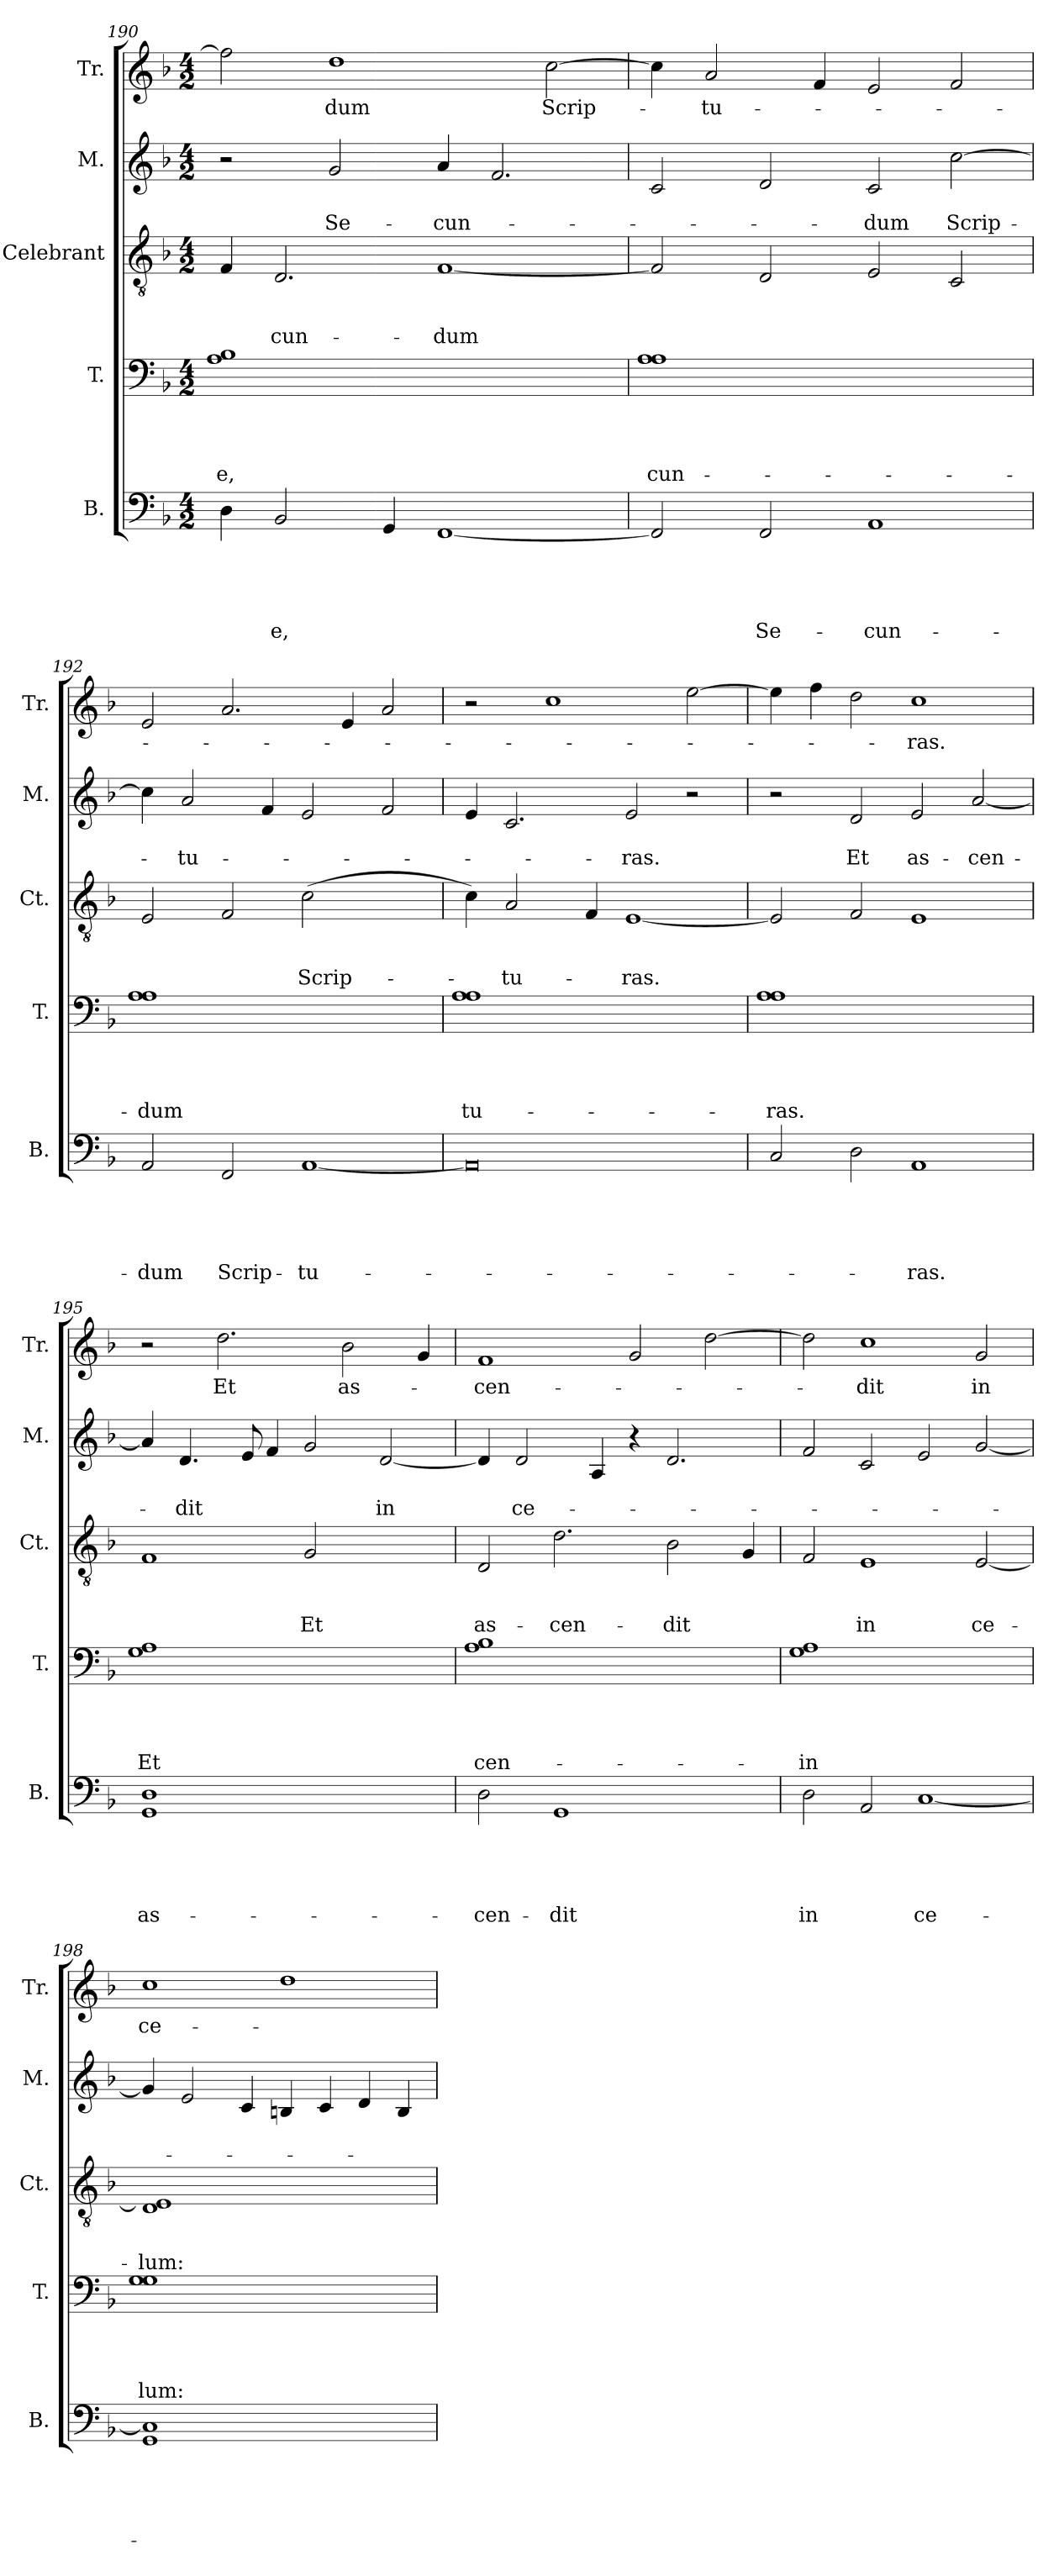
**kern	**text	**text	**text	**text	**text	**kern	**text	**text	**text	**text	**kern	**text	**text	**text	**kern	**text	**text	**kern	**text
*part5	*part5	*part5	*part5	*part5	*part5	*part4	*part4	*part4	*part4	*part4	*part3	*part3	*part3	*part3	*part2	*part2	*part2	*part1	*part1
*staff5	*staff5	*staff5	*staff5	*staff5	*staff5	*staff4	*staff4	*staff4	*staff4	*staff4	*staff3	*staff3	*staff3	*staff3	*staff2	*staff2	*staff2	*staff1	*staff1
*I"B.	*	*	*	*	*	*I"T.	*	*	*	*	*I"Celebrant	*	*	*	*I"M.	*	*	*I"Tr.	*
*I'B.	*	*	*	*	*	*I'T.	*	*	*	*	*I'Ct.	*	*	*	*I'M.	*	*	*I'Tr.	*
*clefF4	*	*	*	*	*	*clefF4	*	*	*	*	*clefGv2	*	*	*	*clefG2	*	*	*clefG2	*
*k[b-]	*	*	*	*	*	*k[b-]	*	*	*	*	*k[b-]	*	*	*	*k[b-]	*	*	*k[b-]	*
*F:	*	*	*	*	*	*F:	*	*	*	*	*F:	*	*	*	*F:	*	*	*F:	*
*M4/2	*	*	*	*	*	*M4/2	*	*	*	*	*M4/2	*	*	*	*M4/2	*	*	*M4/2	*
=190	=190	=190	=190	=190	=190	=190	=190	=190	=190	=190	=190	=190	=190	=190	=190	=190	=190	=190	=190
!	!	!	!	!	!	!	!	!	!	!LO:LY:b	!	!	!	!	!	!	!	!	!
4D\	.	.	.	.	.	1A 1B-	.	.	.	-e,	4F/	.	.	.	2r	.	.	2ff\]	.
!	!	!	!	!	!LO:LY:b	!	!	!	!	!	!	!	!	!LO:LY:b	!	!	!	!	!
2BB-/	.	.	.	.	-e,	.	.	.	.	.	2.D/	.	.	-cun-	.	.	.	.	.
!	!	!	!	!	!	!	!	!	!	!	!	!	!	!	!	!	!LO:LY:b	!	!LO:LY:b
.	.	.	.	.	.	.	.	.	.	.	.	.	.	.	2g/	.	Se-	1dd	-dum
4GG/	.	.	.	.	.	.	.	.	.	.	.	.	.	.	.	.	.	.	.
!	!	!	!	!	!	!	!	!	!	!	!	!	!	!LO:LY:b	!	!	!LO:LY:b	!	!
[<1FF	.	.	.	.	.	1ryy	.	.	.	.	[<1F	.	.	-dum	4a/	.	-cun-	.	.
.	.	.	.	.	.	.	.	.	.	.	.	.	.	.	2.f/	.	.	.	.
!	!	!	!	!	!	!	!	!	!	!	!	!	!	!	!	!	!	!	!LO:LY:b
.	.	.	.	.	.	.	.	.	.	.	.	.	.	.	.	.	.	[>2cc\	Scrip-
=191	=191	=191	=191	=191	=191	=191	=191	=191	=191	=191	=191	=191	=191	=191	=191	=191	=191	=191	=191
!	!	!	!	!	!	!	!	!	!	!LO:LY:b	!	!	!	!	!	!	!	!	!
2FF/]	.	.	.	.	.	1A 1A	.	.	.	-cun-	2F/]	.	.	.	2c/	.	.	4cc\]	.
!	!	!	!	!	!	!	!	!	!	!	!	!	!	!	!	!	!	!	!LO:LY:b
.	.	.	.	.	.	.	.	.	.	.	.	.	.	.	.	.	.	2a/	-tu-
!	!	!	!	!	!LO:LY:b	!	!	!	!	!	!	!	!	!	!	!	!	!	!
2FF/	.	.	.	.	Se-	.	.	.	.	.	2D/	.	.	.	2d/	.	.	.	.
.	.	.	.	.	.	.	.	.	.	.	.	.	.	.	.	.	.	4f/	.
!	!	!	!	!	!LO:LY:b	!	!	!	!	!	!	!	!	!	!	!	!LO:LY:b	!	!
1AA	.	.	.	.	-cun-	1ryy	.	.	.	.	2E/	.	.	.	2c/	.	-dum	2e/	.
!	!	!	!	!	!	!	!	!	!	!	!	!	!	!	!	!	!LO:LY:b	!	!
.	.	.	.	.	.	.	.	.	.	.	2C/	.	.	.	[>2cc\	.	Scrip-	2f/	.
=192	=192	=192	=192	=192	=192	=192	=192	=192	=192	=192	=192	=192	=192	=192	=192	=192	=192	=192	=192
!	!	!	!	!	!LO:LY:b	!	!	!	!	!LO:LY:b	!	!	!	!	!	!	!	!	!
2AA/	.	.	.	.	-dum	1A 1A	.	.	.	-dum	2E/	.	.	.	4cc\]	.	.	2e/	.
!	!	!	!	!	!	!	!	!	!	!	!	!	!	!	!	!	!LO:LY:b	!	!
.	.	.	.	.	.	.	.	.	.	.	.	.	.	.	2a/	.	-tu-	.	.
!	!	!	!	!	!LO:LY:b	!	!	!	!	!	!	!	!	!	!	!	!	!	!
2FF/	.	.	.	.	Scrip-	.	.	.	.	.	2F/	.	.	.	.	.	.	2.a/	.
.	.	.	.	.	.	.	.	.	.	.	.	.	.	.	4f/	.	.	.	.
!	!	!	!	!	!LO:LY:b	!	!	!	!	!	!	!	!	!LO:LY:b	!	!	!	!	!
[<1AA	.	.	.	.	-tu-	1ryy	.	.	.	.	(>2c\	.	.	Scrip-	2e/	.	.	.	.
.	.	.	.	.	.	.	.	.	.	.	.	.	.	.	.	.	.	4e/	.
.	.	.	.	.	.	.	.	.	.	.	2ryy	.	.	.	2f/	.	.	2a/	.
=193	=193	=193	=193	=193	=193	=193	=193	=193	=193	=193	=193	=193	=193	=193	=193	=193	=193	=193	=193
!	!	!	!	!	!	!	!	!	!	!LO:LY:b	!	!	!	!	!	!	!	!	!
0AA]	.	.	.	.	.	1A 1A	.	.	.	-tu-	4c\)	.	.	.	4e/	.	.	2r	.
!	!	!	!	!	!	!	!	!	!	!	!	!	!	!LO:LY:b	!	!	!	!	!
.	.	.	.	.	.	.	.	.	.	.	2A/	.	.	-tu-	2.c/	.	.	.	.
.	.	.	.	.	.	.	.	.	.	.	.	.	.	.	.	.	.	1cc	.
.	.	.	.	.	.	.	.	.	.	.	4F/	.	.	.	.	.	.	.	.
!	!	!	!	!	!	!	!	!	!	!	!	!	!	!LO:LY:b	!	!	!LO:LY:b	!	!
.	.	.	.	.	.	1ryy	.	.	.	.	[<1E	.	.	-ras.	2e/	.	-ras.	.	.
.	.	.	.	.	.	.	.	.	.	.	.	.	.	.	2r	.	.	[<2ee\	.
!!LO:LB:g=z
=194	=194	=194	=194	=194	=194	=194	=194	=194	=194	=194	=194	=194	=194	=194	=194	=194	=194	=194	=194
!	!	!	!	!	!	!	!	!	!	!LO:LY:b	!	!	!	!	!	!	!	!	!
2C/	.	.	.	.	.	1A 1A	.	.	.	-ras.	2E/]	.	.	.	2r	.	.	4ee\]	.
.	.	.	.	.	.	.	.	.	.	.	.	.	.	.	.	.	.	4ff\	.
!	!	!	!	!	!	!	!	!	!	!	!	!	!	!	!	!	!LO:LY:b	!	!
2D\	.	.	.	.	.	.	.	.	.	.	2F/	.	.	.	2d/	.	Et	2dd\	.
!	!	!	!	!	!LO:LY:b	!	!	!	!	!	!	!	!	!	!	!	!LO:LY:b	!	!LO:LY:b
1AA	.	.	.	.	-ras.	1ryy	.	.	.	.	1E	.	.	.	2e/	.	as-	1cc	-ras.
!	!	!	!	!	!	!	!	!	!	!	!	!	!	!	!	!	!LO:LY:b	!	!
.	.	.	.	.	.	.	.	.	.	.	.	.	.	.	[<2a/	.	-cen-	.	.
=195	=195	=195	=195	=195	=195	=195	=195	=195	=195	=195	=195	=195	=195	=195	=195	=195	=195	=195	=195
!	!	!	!	!	!LO:LY:b	!	!	!	!	!LO:LY:b	!	!	!	!	!	!	!	!	!
1GG 1D	.	.	.	.	as-	1G 1A	.	.	.	Et	1F	.	.	.	4a/]	.	.	2r	.
!	!	!	!	!	!	!	!	!	!	!	!	!	!	!	!	!	!LO:LY:b	!	!
.	.	.	.	.	.	.	.	.	.	.	.	.	.	.	4.d/	.	-dit	.	.
!	!	!	!	!	!	!	!	!	!	!	!	!	!	!	!	!	!	!	!LO:LY:b
.	.	.	.	.	.	.	.	.	.	.	.	.	.	.	.	.	.	2.dd\	Et
.	.	.	.	.	.	.	.	.	.	.	.	.	.	.	8e/	.	.	.	.
.	.	.	.	.	.	.	.	.	.	.	.	.	.	.	4f/	.	.	.	.
!	!	!	!	!	!	!	!	!	!	!	!	!	!	!LO:LY:b	!	!	!	!	!
1ryy	.	.	.	.	.	1ryy	.	.	.	.	2G/	.	.	Et	2g/	.	.	.	.
!	!	!	!	!	!	!	!	!	!	!	!	!	!	!	!	!	!	!	!LO:LY:b
.	.	.	.	.	.	.	.	.	.	.	.	.	.	.	.	.	.	2b-\	as-
!	!	!	!	!	!	!	!	!	!	!	!	!	!	!	!	!	!LO:LY:b	!	!
.	.	.	.	.	.	.	.	.	.	.	2ryy	.	.	.	[<2d/	.	in	.	.
.	.	.	.	.	.	.	.	.	.	.	.	.	.	.	.	.	.	4g/	.
=196	=196	=196	=196	=196	=196	=196	=196	=196	=196	=196	=196	=196	=196	=196	=196	=196	=196	=196	=196
!	!	!	!	!	!LO:LY:b	!	!	!	!	!LO:LY:b	!	!	!	!LO:LY:b	!	!	!	!	!LO:LY:b
2D\	.	.	.	.	-cen-	1A 1B-	.	.	.	-cen-	2D/	.	.	as-	4d/]	.	.	1f	-cen-
!	!	!	!	!	!	!	!	!	!	!	!	!	!	!	!	!	!LO:LY:b	!	!
.	.	.	.	.	.	.	.	.	.	.	.	.	.	.	2d/	.	ce-	.	.
!	!	!	!	!	!LO:LY:b	!	!	!	!	!	!	!	!	!LO:LY:b	!	!	!	!	!
1GG	.	.	.	.	-dit	.	.	.	.	.	2.d\	.	.	-cen-	.	.	.	.	.
.	.	.	.	.	.	.	.	.	.	.	.	.	.	.	4A/	.	.	.	.
.	.	.	.	.	.	1ryy	.	.	.	.	.	.	.	.	4r	.	.	2g/	.
!	!	!	!	!	!	!	!	!	!	!	!	!	!	!LO:LY:b	!	!	!	!	!
.	.	.	.	.	.	.	.	.	.	.	2B-\	.	.	-dit	2.d/	.	.	.	.
2ryy	.	.	.	.	.	.	.	.	.	.	.	.	.	.	.	.	.	[>2dd\	.
.	.	.	.	.	.	.	.	.	.	.	4G/	.	.	.	.	.	.	.	.
=197	=197	=197	=197	=197	=197	=197	=197	=197	=197	=197	=197	=197	=197	=197	=197	=197	=197	=197	=197
!	!	!	!	!	!LO:LY:b	!	!	!	!	!LO:LY:b	!	!	!	!	!	!	!	!	!
2D\	.	.	.	.	in	1G 1A	.	.	.	in	2F/	.	.	.	2f/	.	.	2dd\]	.
!	!	!	!	!	!	!	!	!	!	!	!	!	!	!LO:LY:b	!	!	!	!	!LO:LY:b
2AA/	.	.	.	.	.	.	.	.	.	.	1E	.	.	in	2c/	.	.	1cc	-dit
!	!	!	!	!	!LO:LY:b	!	!	!	!	!	!	!	!	!	!	!	!	!	!
[<1C	.	.	.	.	ce-	1ryy	.	.	.	.	.	.	.	.	2e/	.	.	.	.
!	!	!	!	!	!	!	!	!	!	!	!	!	!	!LO:LY:b	!	!	!	!	!LO:LY:b
.	.	.	.	.	.	.	.	.	.	.	[<2E/	.	.	ce-	[<2g/	.	.	2g/	in
=198	=198	=198	=198	=198	=198	=198	=198	=198	=198	=198	=198	=198	=198	=198	=198	=198	=198	=198	=198
!	!	!	!	!	!	!	!	!	!	!LO:LY:b	!	!	!	!LO:LY:b	!	!	!	!	!LO:LY:b
1GG 1C]	.	.	.	.	.	1G 1G	.	.	.	-lum:	1D 1E]	.	.	-lum:	4g/]	.	.	1cc	ce-
.	.	.	.	.	.	.	.	.	.	.	.	.	.	.	2e/	.	.	.	.
.	.	.	.	.	.	.	.	.	.	.	.	.	.	.	4c/	.	.	.	.
1ryy	.	.	.	.	.	1ryy	.	.	.	.	1ryy	.	.	.	4Bn/	.	.	1dd	.
.	.	.	.	.	.	.	.	.	.	.	.	.	.	.	4c/	.	.	.	.
.	.	.	.	.	.	.	.	.	.	.	.	.	.	.	4d/	.	.	.	.
.	.	.	.	.	.	.	.	.	.	.	.	.	.	.	4B/	.	.	.	.
=	=	=	=	=	=	=	=	=	=	=	=	=	=	=	=	=	=	=	=
*-	*-	*-	*-	*-	*-	*-	*-	*-	*-	*-	*-	*-	*-	*-	*-	*-	*-	*-	*-
